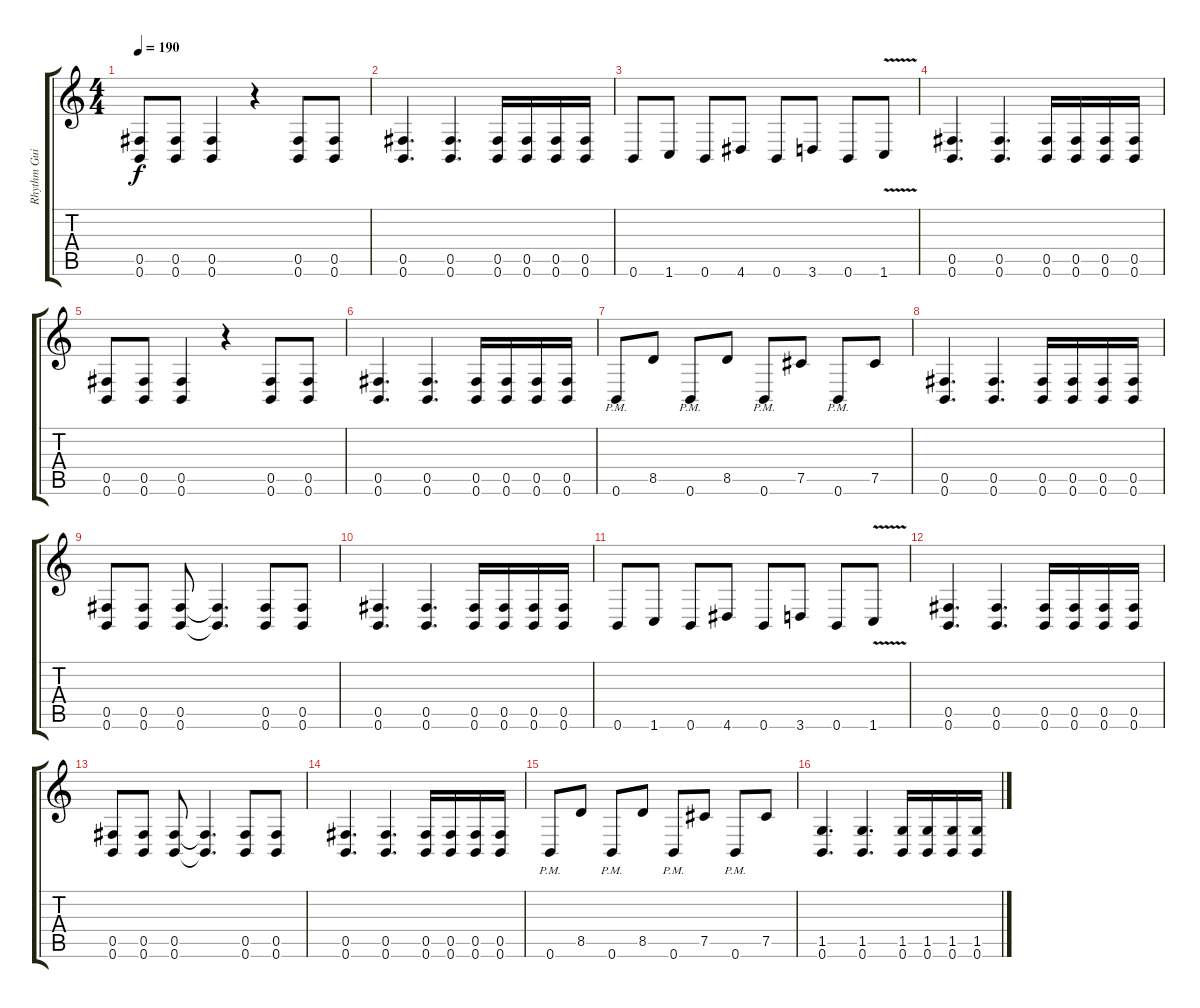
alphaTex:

\track ("Rhythm Guitar - Jona" "Rhythm Gui") {instrument distortionguitar}
\staff {score tabs}
\tuning (Db4 Ab3 E3 B2 Gb2 B1) {hide}
\ts (4 4)
\tempo 190
\clef g2
\ks c
(0.5 0.6).8{dy f} (0.5 0.6).8 (0.5 0.6).4 r.4 (0.5 0.6).8 (0.5 0.6).8 |
(0.5 0.6).4{d} (0.5 0.6).4{d} (0.5 0.6).16 (0.5 0.6).16 (0.5 0.6).16 (0.5 0.6).16 |
0.6.8 1.6.8 0.6.8 4.6.8 0.6.8 3.6.8 0.6.8 1.6{v}.8 |
(0.5 0.6).4{d} (0.5 0.6).4{d} (0.5 0.6).16 (0.5 0.6).16 (0.5 0.6).16 (0.5 0.6).16 |
(0.5 0.6).8 (0.5 0.6).8 (0.5 0.6).4 r.4 (0.5 0.6).8 (0.5 0.6).8 |
(0.5 0.6).4{d} (0.5 0.6).4{d} (0.5 0.6).16 (0.5 0.6).16 (0.5 0.6).16 (0.5 0.6).16 |
0.6{pm}.8 8.5.8 0.6{pm}.8 8.5.8 0.6{pm}.8 7.5.8 0.6{pm}.8 7.5.8 |
(0.5 0.6).4{d} (0.5 0.6).4{d} (0.5 0.6).16 (0.5 0.6).16 (0.5 0.6).16 (0.5 0.6).16 |
(0.5 0.6).8 (0.5 0.6).8 (0.5 0.6).8 (0.5{t} 0.6{t}).4{d} (0.5 0.6).8 (0.5 0.6).8 |
(0.5 0.6).4{d} (0.5 0.6).4{d} (0.5 0.6).16 (0.5 0.6).16 (0.5 0.6).16 (0.5 0.6).16 |
0.6.8 1.6.8 0.6.8 4.6.8 0.6.8 3.6.8 0.6.8 1.6{v}.8 |
(0.5 0.6).4{d} (0.5 0.6).4{d} (0.5 0.6).16 (0.5 0.6).16 (0.5 0.6).16 (0.5 0.6).16 |
(0.5 0.6).8 (0.5 0.6).8 (0.5 0.6).8 (0.5{t} 0.6{t}).4{d} (0.5 0.6).8 (0.5 0.6).8 |
(0.5 0.6).4{d} (0.5 0.6).4{d} (0.5 0.6).16 (0.5 0.6).16 (0.5 0.6).16 (0.5 0.6).16 |
0.6{pm}.8 8.5.8 0.6{pm}.8 8.5.8 0.6{pm}.8 7.5.8 0.6{pm}.8 7.5.8 |
(1.5 0.6).4{d} (1.5 0.6).4{d} (1.5 0.6).16 (1.5 0.6).16 (1.5 0.6).16 (1.5 0.6).16
